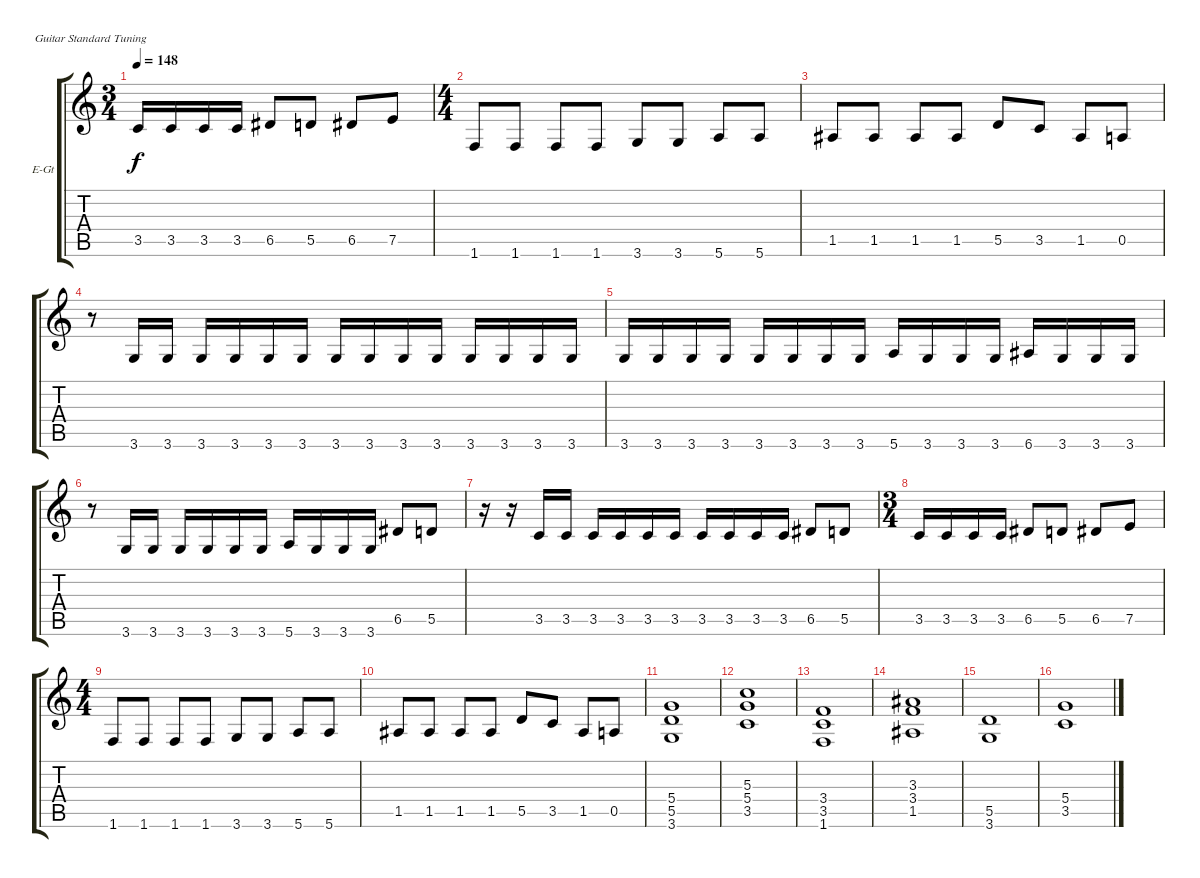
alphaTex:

\bracketExtendMode groupsimilarinstruments
\firstSystemTrackNameOrientation horizontal
\otherSystemsTrackNameOrientation horizontal
\track ("Rythm Guitar" "E-Gt") {instrument overdrivenguitar}
\staff {score tabs}
\tuning (E4 B3 G3 D3 A2 E2)
\ts (3 4)
\beaming (8 2 2 2)
\tempo 148
\clef g2
\ks c
3.5.16{dy f} 3.5.16 3.5.16 3.5.16 6.5.8 5.5.8 6.5.8 7.5.8 |
\ts (4 4)
\beaming (8 2 2 2 2)
1.6.8 1.6.8 1.6.8 1.6.8 3.6.8 3.6.8 5.6.8 5.6.8 |
1.5.8 1.5.8 1.5.8 1.5.8 5.5.8 3.5.8 1.5.8 0.5.8 |
r.8 3.6.16 3.6.16 3.6.16 3.6.16 3.6.16 3.6.16 3.6.16 3.6.16 3.6.16 3.6.16 3.6.16 3.6.16 3.6.16 3.6.16 |
3.6.16 3.6.16 3.6.16 3.6.16 3.6.16 3.6.16 3.6.16 3.6.16 5.6.16 3.6.16 3.6.16 3.6.16 6.6.16 3.6.16 3.6.16 3.6.16 |
r.8 3.6.16 3.6.16 3.6.16 3.6.16 3.6.16 3.6.16 5.6.16 3.6.16 3.6.16 3.6.16 6.5.8 5.5.8 |
r.16 r.16 3.5.16 3.5.16 3.5.16 3.5.16 3.5.16 3.5.16 3.5.16 3.5.16 3.5.16 3.5.16 6.5.8 5.5.8 |
\ts (3 4)
\beaming (8 2 2 2)
3.5.16 3.5.16 3.5.16 3.5.16 6.5.8 5.5.8 6.5.8 7.5.8 |
\ts (4 4)
\beaming (8 2 2 2 2)
1.6.8 1.6.8 1.6.8 1.6.8 3.6.8 3.6.8 5.6.8 5.6.8 |
1.5.8 1.5.8 1.5.8 1.5.8 5.5.8 3.5.8 1.5.8 0.5.8 |
(5.4 5.5 3.6).1 |
(5.3 5.4 3.5).1 |
(3.4 3.5 1.6).1 |
(3.3 3.4 1.5).1 |
(5.5 3.6).1 |
(5.4 3.5).1
